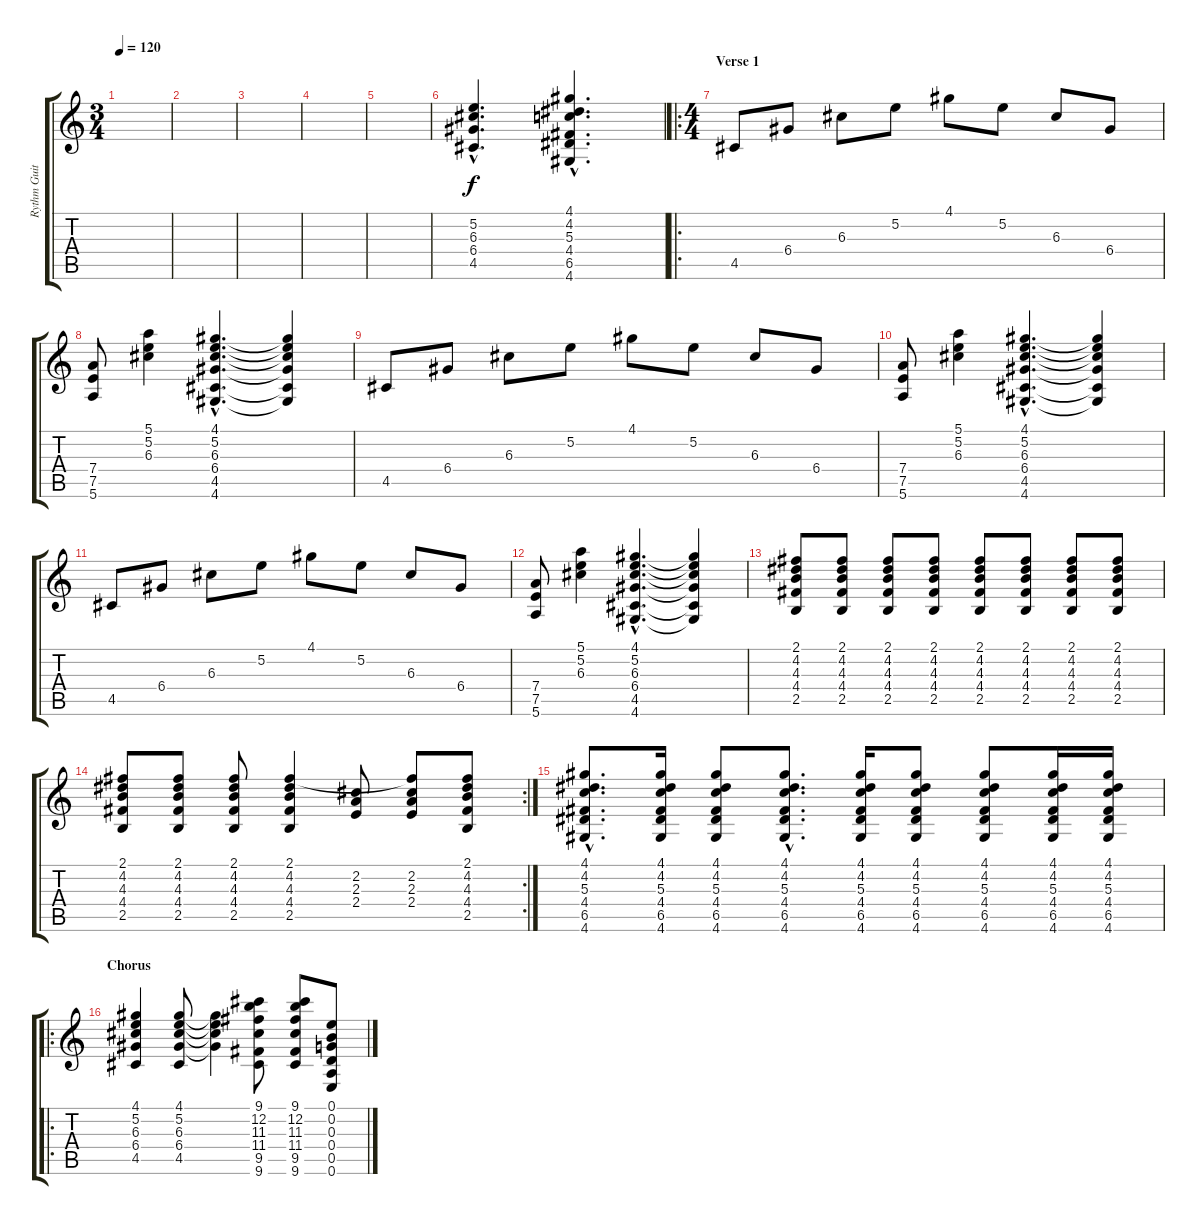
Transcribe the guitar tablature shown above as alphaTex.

\track ("Rythm Guitar" "Rythm Guit") {instrument acousticguitarsteel}
\staff {score tabs}
\tuning (E4 B3 G3 D3 A2 E2) {hide}
\ts (3 4)
\tempo 120
\clef g2
\ks c
|
|
|
|
|
(5.2{hac} 6.3{hac} 6.4{hac} 4.5{hac}).4{d} (4.1{hac} 4.2{hac} 5.3{hac} 4.4{hac} 6.5{hac} 4.6{hac}).4{d} |
\ro
\ts (4 4)
\section ("" "Verse 1")
4.5.8 6.4.8 6.3.8 5.2.8 4.1.8 5.2.8 6.3.8 6.4.8 |
(7.4 7.5 5.6).8 (5.1 5.2 6.3).4 (4.1{hac} 5.2{hac} 6.3{hac} 6.4{hac} 4.5{hac} 4.6).4{d} (4.1{t} 5.2{t} 6.3{t} 6.4{t} 4.5{t} 4.6{t}).4 |
4.5.8 6.4.8 6.3.8 5.2.8 4.1.8 5.2.8 6.3.8 6.4.8 |
(7.4 7.5 5.6).8 (5.1 5.2 6.3).4 (4.1{hac} 5.2{hac} 6.3{hac} 6.4{hac} 4.5{hac} 4.6).4{d} (4.1{t} 5.2{t} 6.3{t} 6.4{t} 4.5{t} 4.6{t}).4 |
4.5.8 6.4.8 6.3.8 5.2.8 4.1.8 5.2.8 6.3.8 6.4.8 |
(7.4 7.5 5.6).8 (5.1 5.2 6.3).4 (4.1{hac} 5.2{hac} 6.3{hac} 6.4{hac} 4.5{hac} 4.6).4{d} (4.1{t} 5.2{t} 6.3{t} 6.4{t} 4.5{t} 4.6{t}).4 |
(2.1 4.2 4.3 4.4 2.5).8 (2.1 4.2 4.3 4.4 2.5).8 (2.1 4.2 4.3 4.4 2.5).8 (2.1 4.2 4.3 4.4 2.5).8 (2.1 4.2 4.3 4.4 2.5).8 (2.1 4.2 4.3 4.4 2.5).8 (2.1 4.2 4.3 4.4 2.5).8 (2.1 4.2 4.3 4.4 2.5).8 |
\rc 2
(2.1 4.2 4.3 4.4 2.5).8 (2.1 4.2 4.3 4.4 2.5).8 (2.1 4.2 4.3 4.4 2.5).8 (2.1 4.2 4.3 4.4 2.5).4 (2.2 2.3 2.4).8 (2.1{t} 2.2 2.3 2.4).8 (2.1 4.2 4.3 4.4 2.5).8 |
(4.1{hac} 4.2{hac} 5.3{hac} 4.4{hac} 6.5{hac} 4.6{hac}).8{d} (4.1 4.2 5.3 4.4 6.5 4.6).16 (4.1 4.2 5.3 4.4 6.5 4.6).8 (4.1{hac} 4.2{hac} 5.3{hac} 4.4{hac} 6.5{hac} 4.6{hac}).8{d} (4.1 4.2 5.3 4.4 6.5 4.6).16 (4.1 4.2 5.3 4.4 6.5 4.6).8 (4.1 4.2 5.3 4.4 6.5 4.6).8 (4.1 4.2 5.3 4.4 6.5 4.6).16 (4.1 4.2 5.3 4.4 6.5 4.6).16 |
\ro
\section ("" "Chorus")
(4.1 5.2 6.3 6.4 4.5).4 (4.1 5.2 6.3 6.4 4.5).8 (4.1{t} 5.2{t} 6.3{t} 6.4{t}).4 (9.1 12.2 11.3 11.4 9.5 9.6).8 (9.1 12.2 11.3 11.4 9.5 9.6).8 (0.1 0.2 0.3 0.4 0.5 0.6).8
